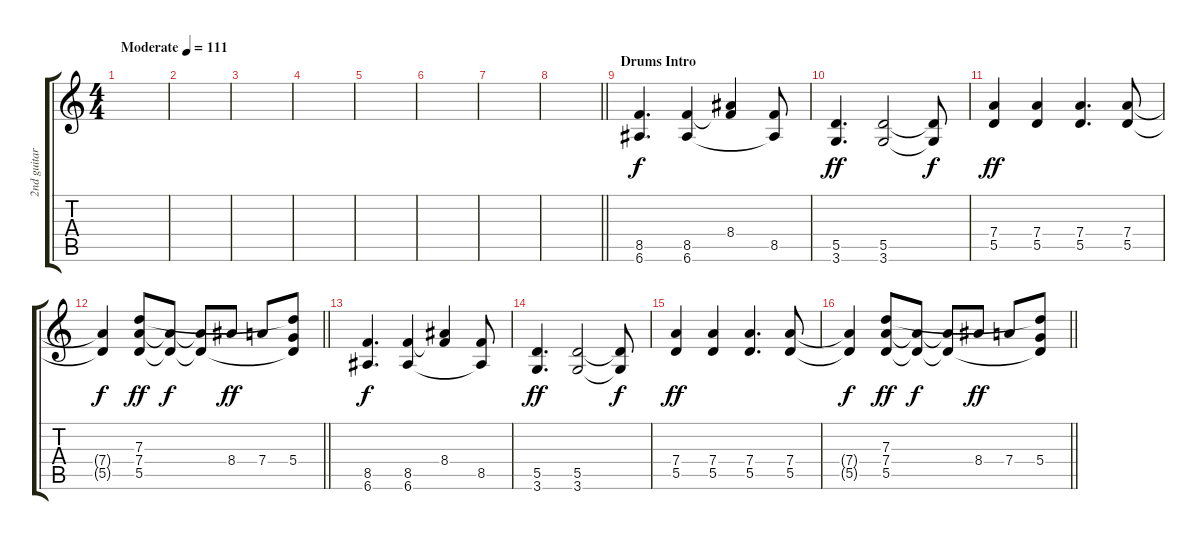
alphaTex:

\track ("2nd guitar" "2nd guitar") {instrument overdrivenguitar}
\staff {score tabs}
\tuning (E4 B3 G3 D3 A2 E2) {hide}
\ts (4 4)
\tempo (111 "Moderate")
\clef g2
\ks c
|
|
|
|
|
|
|
\barLineRight lightlight
|
\section ("" "Drums Intro")
(8.5 6.6).4{d} (8.5 6.6).4 (8.4 8.5{t}).4 (8.5 6.6{t}).8 |
(5.5 3.6).4{d dy ff} (5.5 3.6).2 (5.5{t} 3.6{t}).8{dy f} |
(7.4 5.5).4{dy ff} (7.4 5.5).4 (7.4 5.5).4{d} (7.4 5.5).8 |
\barLineRight lightlight
(7.4{t} 5.5{t}).4{dy f} (7.3 7.4 5.5).8{dy ff} (7.4{t} 5.5{t}).8{dy f} (7.4{t} 5.5{t}).8 8.4.8{dy ff} 7.4.8 (7.3{t} 5.4 5.5{t}).8 |
(8.5 6.6).4{d dy f} (8.5 6.6).4 (8.4 8.5{t}).4 (8.5 6.6{t}).8 |
(5.5 3.6).4{d dy ff} (5.5 3.6).2 (5.5{t} 3.6{t}).8{dy f} |
(7.4 5.5).4{dy ff} (7.4 5.5).4 (7.4 5.5).4{d} (7.4 5.5).8 |
\barLineRight lightlight
(7.4{t} 5.5{t}).4{dy f} (7.3 7.4 5.5).8{dy ff} (7.4{t} 5.5{t}).8{dy f} (7.4{t} 5.5{t}).8 8.4.8{dy ff} 7.4.8 (7.3{t} 5.4 5.5{t}).8
